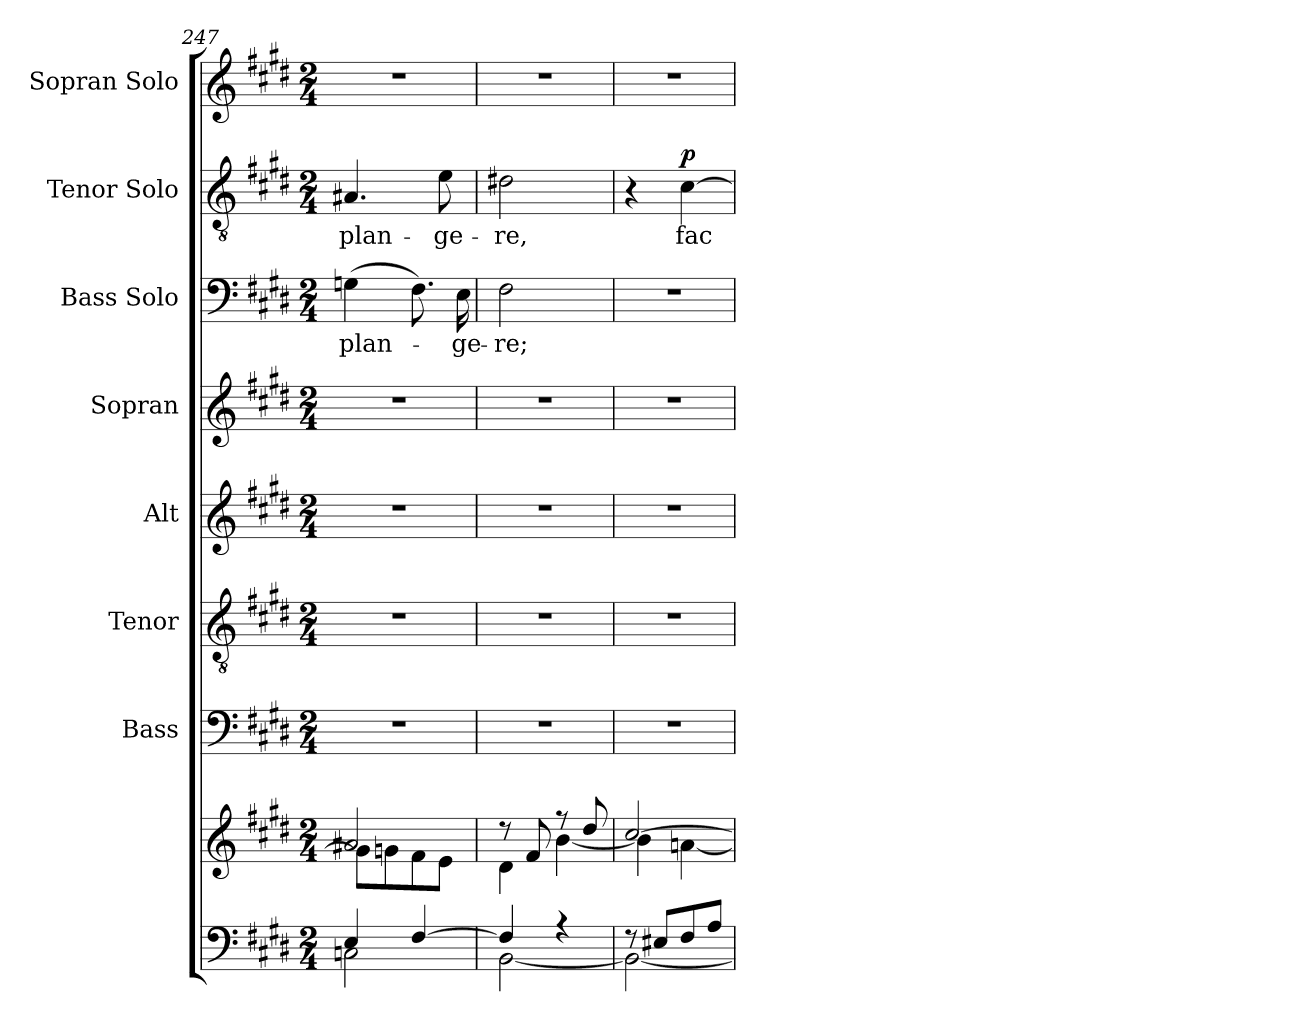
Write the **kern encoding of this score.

**kern	**kern	**kern	**kern	**kern	**kern	**kern	**text	**kern	**text	**dynam	**kern
*part8	*part8	*part7	*part6	*part5	*part4	*part3	*part3	*part2	*part2	*part2	*part1
*staff9	*staff8	*staff7	*staff6	*staff5	*staff4	*staff3	*staff3	*staff2	*staff2	*staff2	*staff1
*	*	*I"Bass	*I"Tenor	*I"Alt	*I"Sopran	*I"Bass Solo	*	*I"Tenor Solo	*	*	*I"Sopran Solo
*	*	*I'B.	*I'T.	*I'A.	*I'S.	*I'B. Solo	*	*I'T. Solo	*	*	*I'S. Solo
*clefF4	*clefG2	*clefF4	*clefGv2	*clefG2	*clefG2	*clefF4	*	*clefGv2	*	*	*clefG2
*k[f#c#g#d#]	*k[f#c#g#d#]	*k[f#c#g#d#]	*k[f#c#g#d#]	*k[f#c#g#d#]	*k[f#c#g#d#]	*k[f#c#g#d#]	*	*k[f#c#g#d#]	*	*	*k[f#c#g#d#]
*E:	*E:	*E:	*E:	*E:	*E:	*E:	*	*E:	*	*	*E:
*M2/4	*M2/4	*M2/4	*M2/4	*M2/4	*M2/4	*M2/4	*	*M2/4	*	*	*M2/4
=247	=247	=247	=247	=247	=247	=247	=247	=247	=247	=247	=247
*^	*^	*	*	*	*	*	*	*	*	*	*
!	!	!	!	!	!	!	!	!	!LO:LY:b	!	!LO:LY:b	!	!
4E/	2Cn\	2a#X/	8g\L]	2r	2r	2r	2r	(>4Gn\	plan-	4.A#X/	plan-	.	2r
.	.	.	8gn\	.	.	.	.	.	.	.	.	.	.
[>4F#/	.	.	8f#\	.	.	.	.	8.F#\)	.	.	.	.	.
!	!	!	!	!	!	!	!	!	!	!	!LO:LY:b	!	!
.	.	.	8e\J	.	.	.	.	.	.	8e\	-ge-	.	.
!	!	!	!	!	!	!	!	!	!LO:LY:b	!	!	!	!
.	.	.	.	.	.	.	.	16E\	-ge-	.	.	.	.
=248	=248	=248	=248	=248	=248	=248	=248	=248	=248	=248	=248	=248	=248
!	!	!	!	!	!	!	!	!	!LO:LY:b	!	!LO:LY:b	!	!
4F#/]	[<2BB\	8r	4d#\	2r	2r	2r	2r	2F#\	-re;	2d#X\	-re,	.	2r
.	.	8f#/	.	.	.	.	.	.	.	.	.	.	.
4rG	.	8rff	[<4b\	.	.	.	.	.	.	.	.	.	.
.	.	8dd#/	.	.	.	.	.	.	.	.	.	.	.
!!LO:LB:g=z
=249	=249	=249	=249	=249	=249	=249	=249	=249	=249	=249	=249	=249	=249
8rF	2BB\_	[>2cc#/	4b\]	2r	2r	2r	2r	2r	.	4r	.	.	2r
8E#X/L	.	.	.	.	.	.	.	.	.	.	.	.	.
!	!	!	!	!	!	!	!	!	!	!	!LO:LY:b	!LO:DY:a	!
8F#/	.	.	[<4an\	.	.	.	.	.	.	[4c#\	fac	p	.
8A/J	.	.	.	.	.	.	.	.	.	.	.	.	.
*v	*v	*	*	*	*	*	*	*	*	*	*	*	*
*	*v	*v	*	*	*	*	*	*	*	*	*	*
=	=	=	=	=	=	=	=	=	=	=	=
*-	*-	*-	*-	*-	*-	*-	*-	*-	*-	*-	*-
